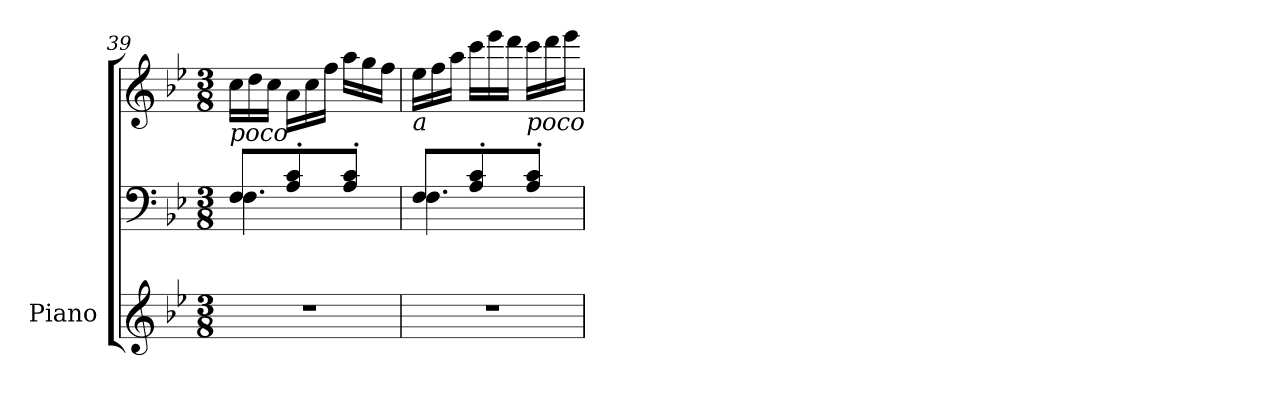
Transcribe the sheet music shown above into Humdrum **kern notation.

**kern	**kern	**kern
*part1	*part1	*part1
*staff3	*staff2	*staff1
*I"Piano	*	*
*I'Pno	*	*
*clefG2	*clefF4	*clefG2
*k[b-e-]	*k[b-e-]	*k[b-e-]
*M3/8	*M3/8	*M3/8
=39	=39	=39
*	*^	*
!	!	!LO:N:head=solid	!
*	*	*	*Xtuplet
!	!	!	!LO:TX:b:i:t=poco
4.r	8F/L	4.F\	24cc\LL
.	.	.	24dd\
.	.	.	24cc\JJ
.	8A/'< 8c/'<	.	24a\LL
.	.	.	24cc\
.	.	.	24ff\JJ
.	8A/'< 8c/'<J	.	24aa\LL
.	.	.	24gg\
.	.	.	24ff\JJ
=40	=40	=40	=40
!	!	!	!LO:TX:b:i:t=a
!	!	!LO:N:head=solid	!
4.r	8F/L	4.F\	24ee-\LL
.	.	.	24ff\
.	.	.	24aa\JJ
.	8A/'< 8c/'<	.	24ccc\LL
.	.	.	24eee-\
.	.	.	24ddd\JJ
!	!	!	!LO:TX:b:i:t=poco
.	8A/'< 8c/'<J	.	24ccc\LL
.	.	.	24ddd\
.	.	.	24eee-\JJ
*	*v	*v	*
=	=	=
*-	*-	*-
